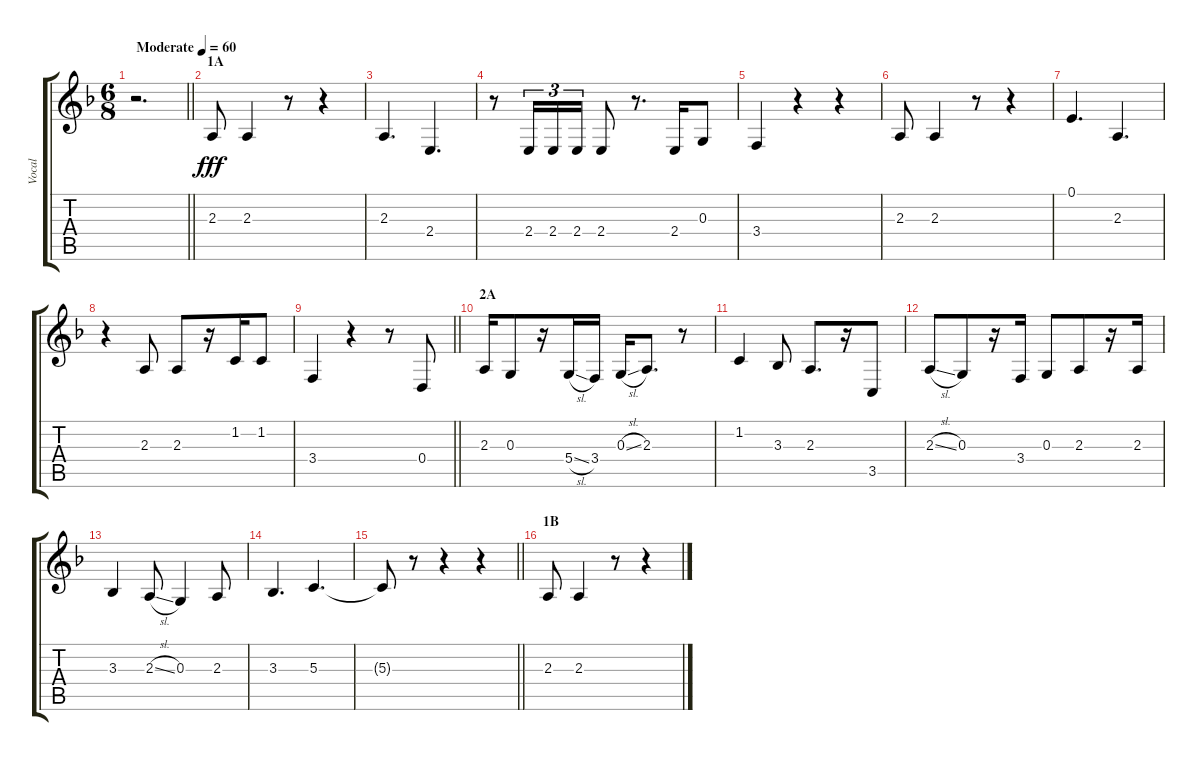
\track ("Vocal" "Vocal") {instrument voiceoohs}
\staff {score tabs}
\tuning (E4 B3 G3 D3 A2 E2) {hide}
\ts (6 8)
\tempo (60 "Moderate")
\clef g2
\barLineRight lightlight
\ks f
r.2{d dy fff instrument voiceoohs} |
\section ("" "1A")
2.3.8 2.3.4 r.8 r.4 |
2.3.4{d} 2.4.4{d} |
r.8 2.4.16{tu (3 2)} 2.4.16{tu (3 2)} 2.4.16{tu (3 2)} 2.4.8 r.8{d} 2.4.16 0.3.8 |
3.4.4 r.4 r.4 |
2.3.8 2.3.4 r.8 r.4 |
0.1.4{d} 2.3.4{d} |
r.4 2.3.8 2.3.8 r.16 1.2.16 1.2.8 |
\barLineRight lightlight
3.4.4 r.4 r.8 0.4.8 |
\section ("" "2A")
2.3.16 0.3.8 r.16 5.4{sl}.16 3.4.16 0.3{sl}.16 2.3.8{d} r.8 |
1.2.4 3.3.8 2.3.8{d} r.16 3.5.8 |
2.3{sl}.8 0.3.8 r.16 3.4.16 0.3.8 2.3.8 r.16 2.3.16 |
3.3.4 2.3{sl}.8 0.3.4 2.3.8 |
3.3.4{d} 5.3.4{d} |
\barLineRight lightlight
5.3{t}.8 r.8 r.4 r.4 |
\section ("" "1B")
2.3.8 2.3.4 r.8 r.4
